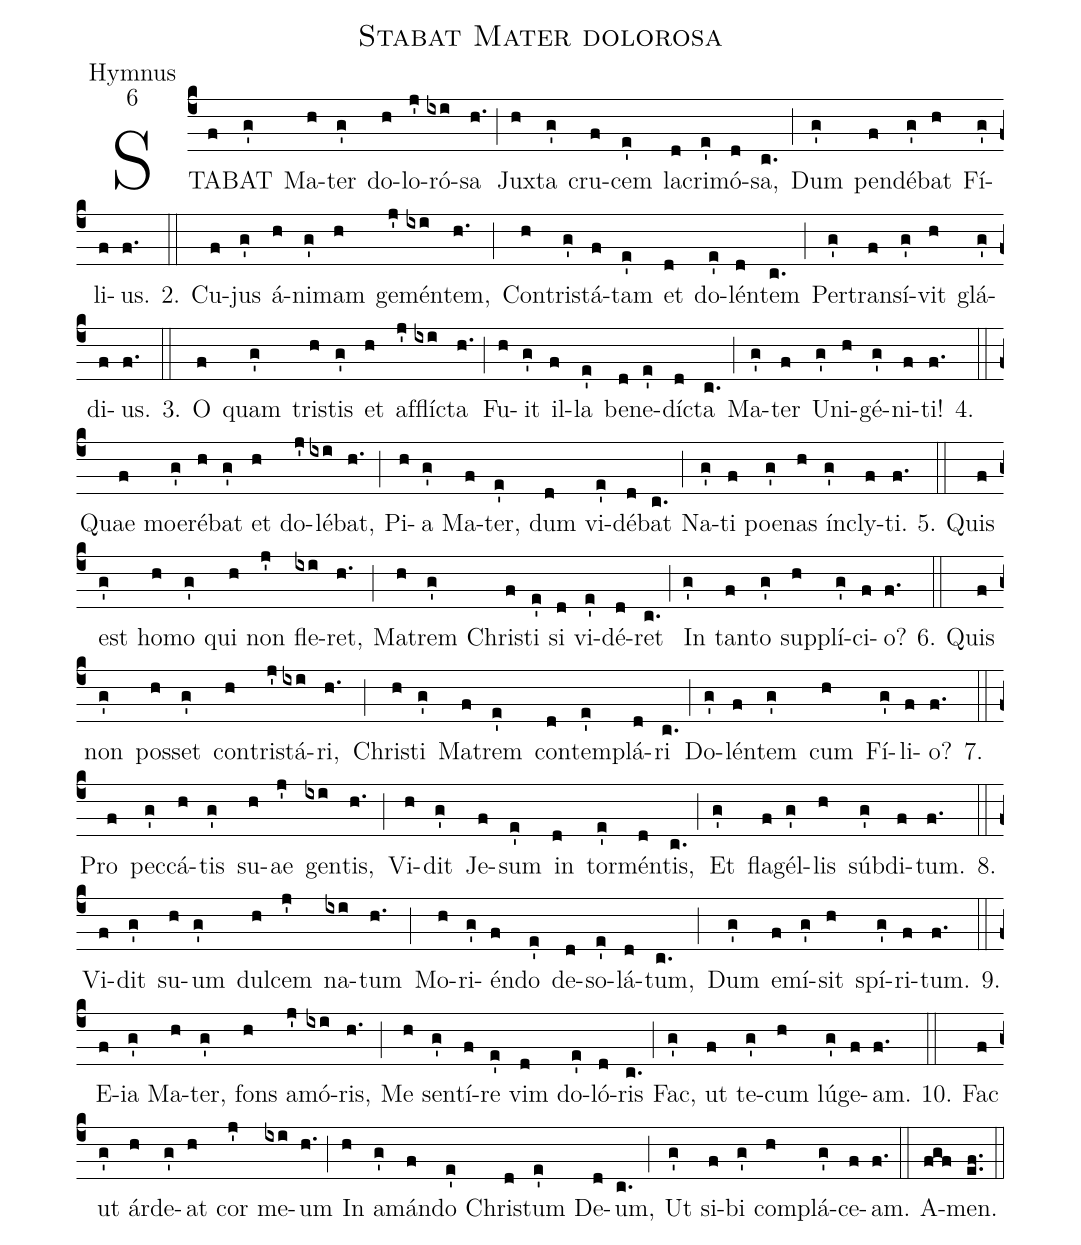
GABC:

name:Stabat Mater dolorosa;
office-part:Hymnus;
mode:6;
%%
(c4) STA(f)BAT(g') Ma(h)ter(g') do(h)lo(j')ró(ixi)sa(h.) (;) Jux(h)ta(g') cru(f)cem(e') la(d)cri(e')mó(d)sa,(c.) (;) Dum(g') pen(f)dé(g')bat(h) Fí(g')li(f)us.(f.) 2.(::) Cu(f)jus(g') á(h)ni(g')mam(h) ge(j')mén(ixi)tem,(h.) (;) Con(h)tri(g')stá(f)tam(e') et(d) do(e')lén(d)tem(c.) (;) Per(g')tran(f)sí(g')vit(h) glá(g')di(f)us.(f.) 3.(::) O(f) quam(g') tri(h)stis(g') et(h) af(j')flí(ixi)cta(h.) (;) Fu(h)it(g') il(f)la(e') be(d)ne(e')dí(d)cta(c.) (;) Ma(g')ter(f) U(g')ni(h)gé(g')ni(f)ti!(f.) 4.(::) Quae(f) moe(g')ré(h)bat(g') et(h) do(j')lé(ixi)bat,(h.) (;) Pi(h)a(g') Ma(f)ter,(e') dum(d) vi(e')dé(d)bat(c.) (;) Na(g')ti(f) poe(g')nas(h) ín(g')cly(f)ti.(f.) 5.(::) Quis(f) est(g') ho(h)mo(g') qui(h) non(j') fle(ixi)ret,(h.) (;) Ma(h)trem(g') Chri(f)sti(e') si(d) vi(e')dé(d)ret(c.) (;) In(g') tan(f)to(g') sup(h)plí(g')ci(f)o?(f.) 6.(::) Quis(f) non(g') pos(h)set(g') con(h)tri(j')stá(ixi)ri,(h.) (;) Chri(h)sti(g') Ma(f)trem(e') con(d)tem(e')plá(d)ri(c.) (;) Do(g')lén(f)tem(g') cum(h) Fí(g')li(f)o?(f.) 7.(::) Pro(f) pec(g')cá(h)tis(g') su(h)ae(j') gen(ixi)tis,(h.) (;) Vi(h)dit(g') Je(f)sum(e') in(d) tor(e')mén(d)tis,(c.) (;) Et(g') fla(f)gél(g')lis(h) súb(g')di(f)tum.(f.) 8.(::) Vi(f)dit(g') su(h)um(g') dul(h)cem(j') na(ixi)tum(h.) (;) Mo(h)ri(g')én(f)do(e') de(d)so(e')lá(d)tum,(c.) (;) Dum(g') e(f)mí(g')sit(h) spí(g')ri(f)tum.(f.) 9.(::) E(f)ia(g') Ma(h)ter,(g') fons(h) a(j')mó(ixi)ris,(h.) (;) Me(h) sen(g')tí(f)re(e') vim(d) do(e')ló(d)ris(c.) (;) Fac,(g') ut(f) te(g')cum(h) lú(g')ge(f)am.(f.) 10.(::) Fac(f) ut(g') ár(h)de(g')at(h) cor(j') me(ixi)um(h.) (;) In(h) a(g')mán(f)do(e') Chri(d)stum(e') De(d)um,(c.) (;) Ut(g') si(f)bi(g') com(h)plá(g')ce(f)am.(f.) (::) A(fgf)men.(ef..) (::)
